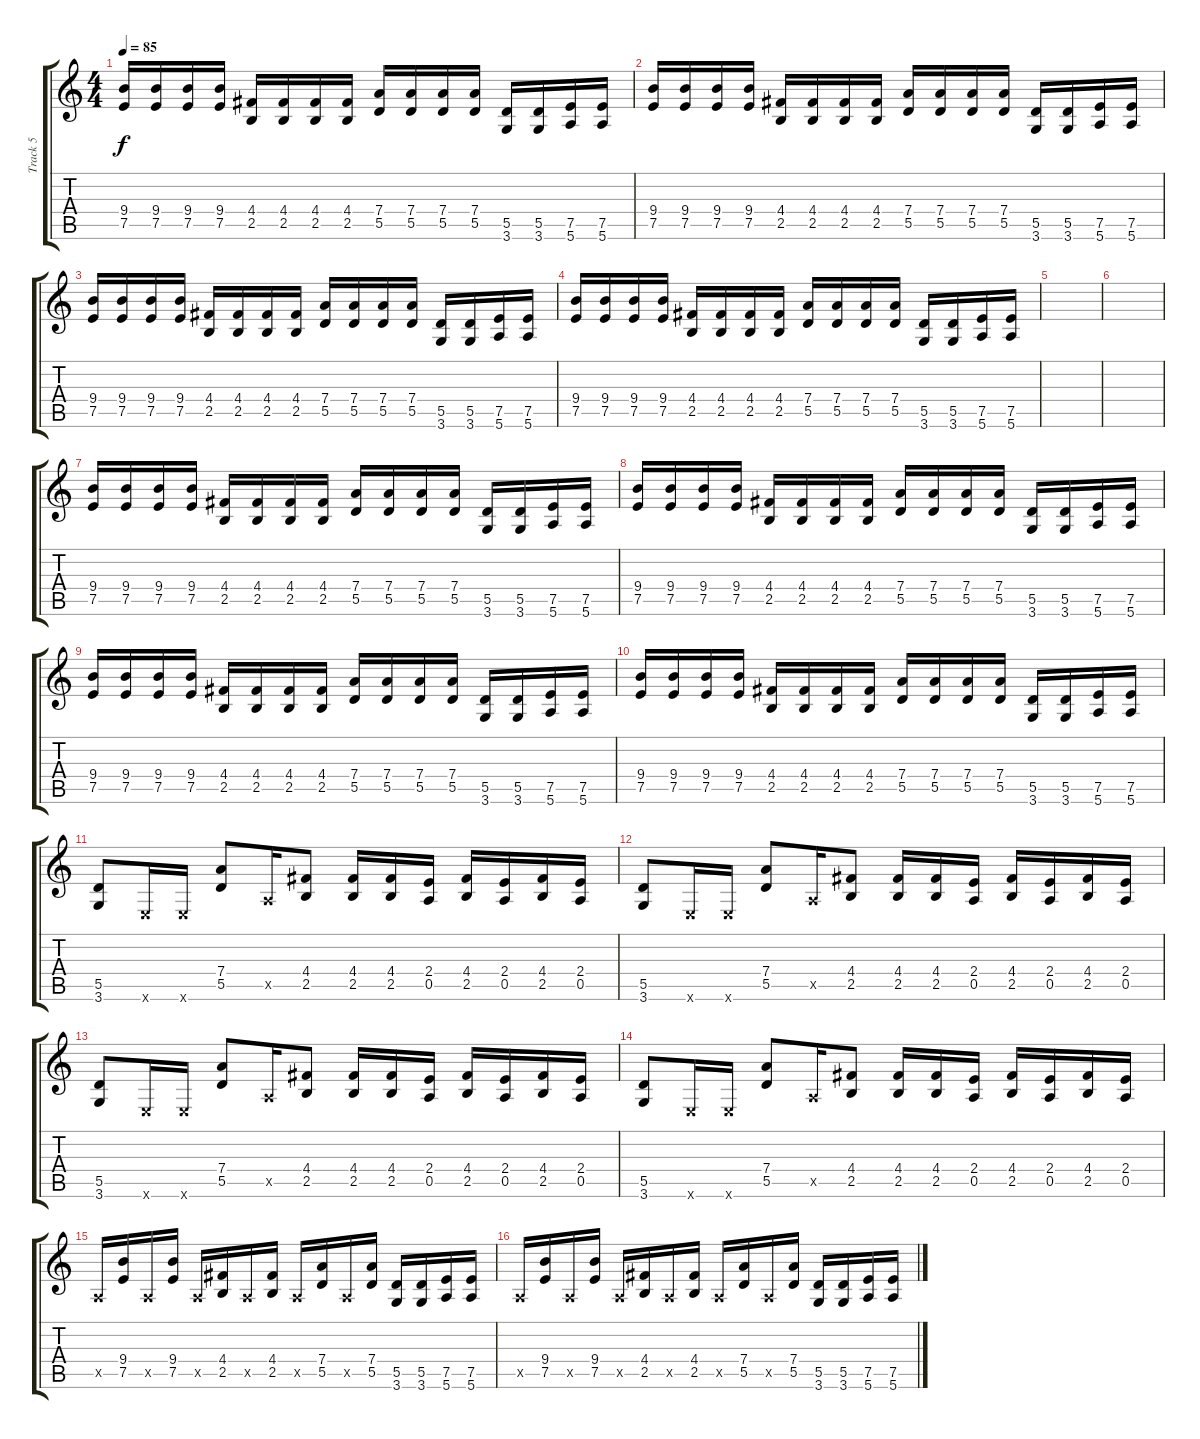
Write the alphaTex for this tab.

\track ("Track 5" "Track 5") {instrument distortionguitar}
\staff {score tabs}
\tuning (E4 B3 G3 D3 A2 E2) {hide}
\ts (4 4)
\tempo 85
\clef g2
\ks c
(9.4 7.5).16{dy f} (9.4 7.5).16 (9.4 7.5).16 (9.4 7.5).16 (4.4 2.5).16 (4.4 2.5).16 (4.4 2.5).16 (4.4 2.5).16 (7.4 5.5).16 (7.4 5.5).16 (7.4 5.5).16 (7.4 5.5).16 (5.5 3.6).16 (5.5 3.6).16 (7.5 5.6).16 (7.5 5.6).16 |
(9.4 7.5).16 (9.4 7.5).16 (9.4 7.5).16 (9.4 7.5).16 (4.4 2.5).16 (4.4 2.5).16 (4.4 2.5).16 (4.4 2.5).16 (7.4 5.5).16 (7.4 5.5).16 (7.4 5.5).16 (7.4 5.5).16 (5.5 3.6).16 (5.5 3.6).16 (7.5 5.6).16 (7.5 5.6).16 |
(9.4 7.5).16 (9.4 7.5).16 (9.4 7.5).16 (9.4 7.5).16 (4.4 2.5).16 (4.4 2.5).16 (4.4 2.5).16 (4.4 2.5).16 (7.4 5.5).16 (7.4 5.5).16 (7.4 5.5).16 (7.4 5.5).16 (5.5 3.6).16 (5.5 3.6).16 (7.5 5.6).16 (7.5 5.6).16 |
(9.4 7.5).16 (9.4 7.5).16 (9.4 7.5).16 (9.4 7.5).16 (4.4 2.5).16 (4.4 2.5).16 (4.4 2.5).16 (4.4 2.5).16 (7.4 5.5).16 (7.4 5.5).16 (7.4 5.5).16 (7.4 5.5).16 (5.5 3.6).16 (5.5 3.6).16 (7.5 5.6).16 (7.5 5.6).16 |
|
|
(9.4 7.5).16 (9.4 7.5).16 (9.4 7.5).16 (9.4 7.5).16 (4.4 2.5).16 (4.4 2.5).16 (4.4 2.5).16 (4.4 2.5).16 (7.4 5.5).16 (7.4 5.5).16 (7.4 5.5).16 (7.4 5.5).16 (5.5 3.6).16 (5.5 3.6).16 (7.5 5.6).16 (7.5 5.6).16 |
(9.4 7.5).16 (9.4 7.5).16 (9.4 7.5).16 (9.4 7.5).16 (4.4 2.5).16 (4.4 2.5).16 (4.4 2.5).16 (4.4 2.5).16 (7.4 5.5).16 (7.4 5.5).16 (7.4 5.5).16 (7.4 5.5).16 (5.5 3.6).16 (5.5 3.6).16 (7.5 5.6).16 (7.5 5.6).16 |
(9.4 7.5).16 (9.4 7.5).16 (9.4 7.5).16 (9.4 7.5).16 (4.4 2.5).16 (4.4 2.5).16 (4.4 2.5).16 (4.4 2.5).16 (7.4 5.5).16 (7.4 5.5).16 (7.4 5.5).16 (7.4 5.5).16 (5.5 3.6).16 (5.5 3.6).16 (7.5 5.6).16 (7.5 5.6).16 |
(9.4 7.5).16 (9.4 7.5).16 (9.4 7.5).16 (9.4 7.5).16 (4.4 2.5).16 (4.4 2.5).16 (4.4 2.5).16 (4.4 2.5).16 (7.4 5.5).16 (7.4 5.5).16 (7.4 5.5).16 (7.4 5.5).16 (5.5 3.6).16 (5.5 3.6).16 (7.5 5.6).16 (7.5 5.6).16 |
(5.5 3.6).8 0.6{x}.16 0.6{x}.16 (7.4 5.5).8 0.5{x}.16 (4.4 2.5).8 (4.4 2.5).16 (4.4 2.5).16 (2.4 0.5).16 (4.4 2.5).16 (2.4 0.5).16 (4.4 2.5).16 (2.4 0.5).16 |
(5.5 3.6).8 0.6{x}.16 0.6{x}.16 (7.4 5.5).8 0.5{x}.16 (4.4 2.5).8 (4.4 2.5).16 (4.4 2.5).16 (2.4 0.5).16 (4.4 2.5).16 (2.4 0.5).16 (4.4 2.5).16 (2.4 0.5).16 |
(5.5 3.6).8 0.6{x}.16 0.6{x}.16 (7.4 5.5).8 0.5{x}.16 (4.4 2.5).8 (4.4 2.5).16 (4.4 2.5).16 (2.4 0.5).16 (4.4 2.5).16 (2.4 0.5).16 (4.4 2.5).16 (2.4 0.5).16 |
(5.5 3.6).8 0.6{x}.16 0.6{x}.16 (7.4 5.5).8 0.5{x}.16 (4.4 2.5).8 (4.4 2.5).16 (4.4 2.5).16 (2.4 0.5).16 (4.4 2.5).16 (2.4 0.5).16 (4.4 2.5).16 (2.4 0.5).16 |
0.5{x}.16 (9.4 7.5).16 0.5{x}.16 (9.4 7.5).16 0.5{x}.16 (4.4 2.5).16 0.5{x}.16 (4.4 2.5).16 0.5{x}.16 (7.4 5.5).16 0.5{x}.16 (7.4 5.5).16 (5.5 3.6).16 (5.5 3.6).16 (7.5 5.6).16 (7.5 5.6).16 |
0.5{x}.16 (9.4 7.5).16 0.5{x}.16 (9.4 7.5).16 0.5{x}.16 (4.4 2.5).16 0.5{x}.16 (4.4 2.5).16 0.5{x}.16 (7.4 5.5).16 0.5{x}.16 (7.4 5.5).16 (5.5 3.6).16 (5.5 3.6).16 (7.5 5.6).16 (7.5 5.6).16
